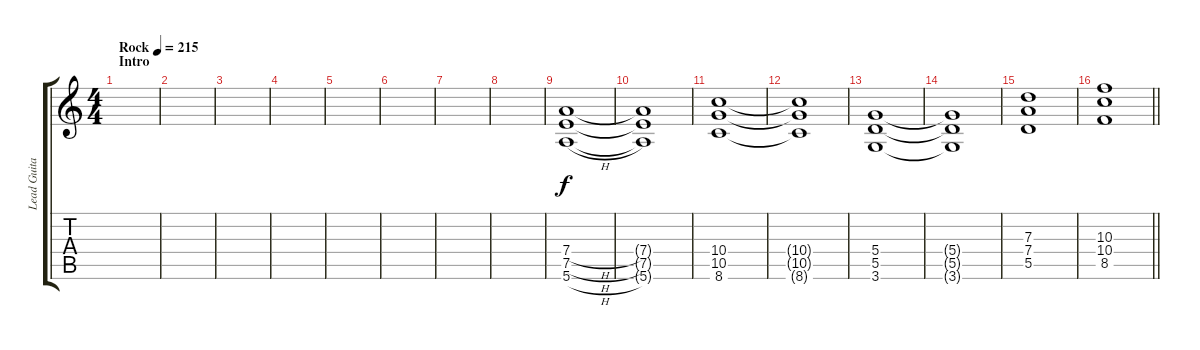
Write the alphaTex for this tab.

\track ("Lead Guitar" "Lead Guita") {instrument distortionguitar}
\staff {score tabs}
\tuning (E4 B3 G3 D3 A2 E2) {hide}
\ts (4 4)
\section ("" "Intro")
\tempo (215 "Rock")
\clef g2
\ks c
|
|
|
|
|
|
|
|
(7.4{h} 7.5{h} 5.6{h}).1 |
(7.4{t} 7.5{t} 5.6{t}).1 |
(10.4 10.5 8.6).1 |
(10.4{t} 10.5{t} 8.6{t}).1 |
(5.4 5.5 3.6).1 |
(5.4{t} 5.5{t} 3.6{t}).1 |
(7.3 7.4 5.5).1 |
\barLineRight lightlight
(10.3 10.4 8.5).1
